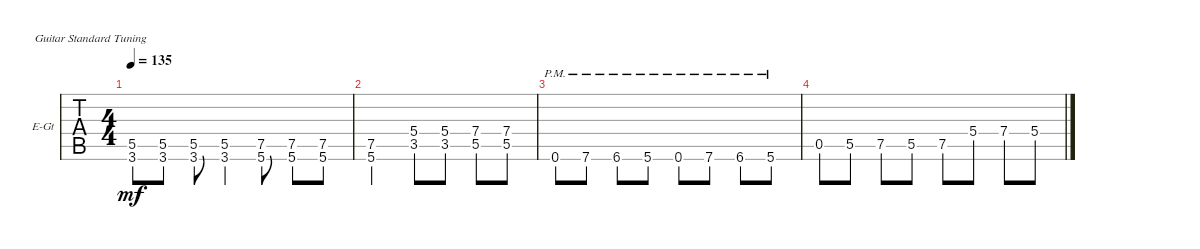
\defaultSystemsLayout 4
\bracketExtendMode groupsimilarinstruments
\firstSystemTrackNameOrientation horizontal
\otherSystemsTrackNameOrientation horizontal
\track ("Electric Guitar 2" "E-Gt") {instrument distortionguitar}
\staff {tabs}
\tuning (E4 B3 G3 D3 A2 E2)
\ts (4 4)
\tempo 135
\clef g2
\ks c
(5.5 3.6).8{dy mf} (3.6 5.5).8 (3.6 5.5).8 (3.6 5.5).4 (7.5 5.6).8 (7.5 5.6).8 (7.5 5.6).8 |
(7.5 5.6).2 (3.5 5.4).8 (5.4 3.5).8 (5.5 7.4).8 (7.4 5.5).8 |
0.6{pm}.8 7.6{pm}.8 6.6{pm}.8 5.6{pm}.8 0.6{pm}.8 7.6{pm}.8 6.6{pm}.8 5.6{pm}.8 |
0.5.8 5.5.8 7.5.8 5.5.8 7.5.8 5.4.8 7.4.8 5.4.8
